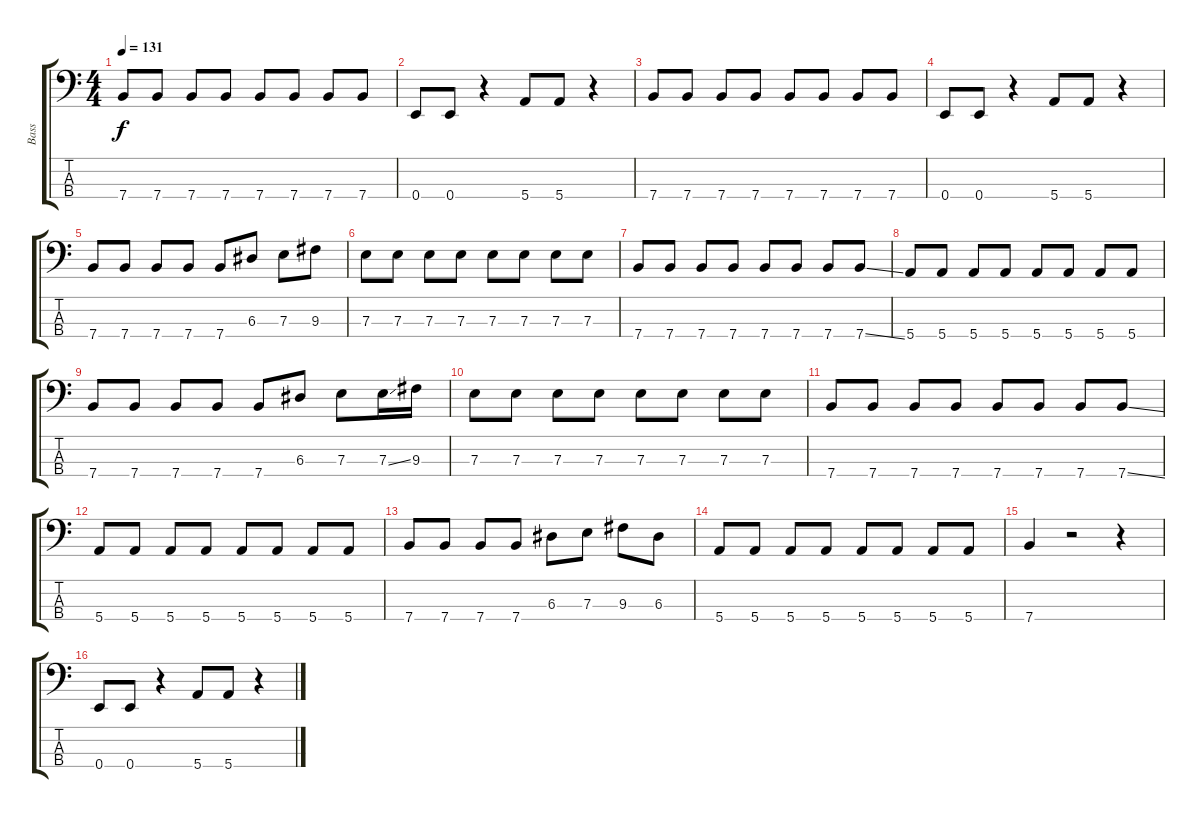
\track ("Bass" "Bass") {instrument electricbasspick}
\staff {score tabs}
\tuning (G2 D2 A1 E1) {hide}
\ts (4 4)
\tempo 131
\clef f4
\ks c
7.4.8{dy f} 7.4.8 7.4.8 7.4.8 7.4.8 7.4.8 7.4.8 7.4.8 |
0.4.8 0.4.8 r.4 5.4.8 5.4.8 r.4 |
7.4.8 7.4.8 7.4.8 7.4.8 7.4.8 7.4.8 7.4.8 7.4.8 |
0.4.8 0.4.8 r.4 5.4.8 5.4.8 r.4 |
7.4.8 7.4.8 7.4.8 7.4.8 7.4.8 6.3.8 7.3.8 9.3.8 |
7.3.8 7.3.8 7.3.8 7.3.8 7.3.8 7.3.8 7.3.8 7.3.8 |
7.4.8 7.4.8 7.4.8 7.4.8 7.4.8 7.4.8 7.4.8 7.4{ss}.8 |
5.4.8 5.4.8 5.4.8 5.4.8 5.4.8 5.4.8 5.4.8 5.4.8 |
7.4.8 7.4.8 7.4.8 7.4.8 7.4.8 6.3.8 7.3.8 7.3{ss}.16 9.3.16 |
7.3.8 7.3.8 7.3.8 7.3.8 7.3.8 7.3.8 7.3.8 7.3.8 |
7.4.8 7.4.8 7.4.8 7.4.8 7.4.8 7.4.8 7.4.8 7.4{ss}.8 |
5.4.8 5.4.8 5.4.8 5.4.8 5.4.8 5.4.8 5.4.8 5.4.8 |
7.4.8 7.4.8 7.4.8 7.4.8 6.3.8 7.3.8 9.3.8 6.3.8 |
5.4.8 5.4.8 5.4.8 5.4.8 5.4.8 5.4.8 5.4.8 5.4.8 |
7.4.4 r.2 r.4 |
0.4.8 0.4.8 r.4 5.4.8 5.4.8 r.4
